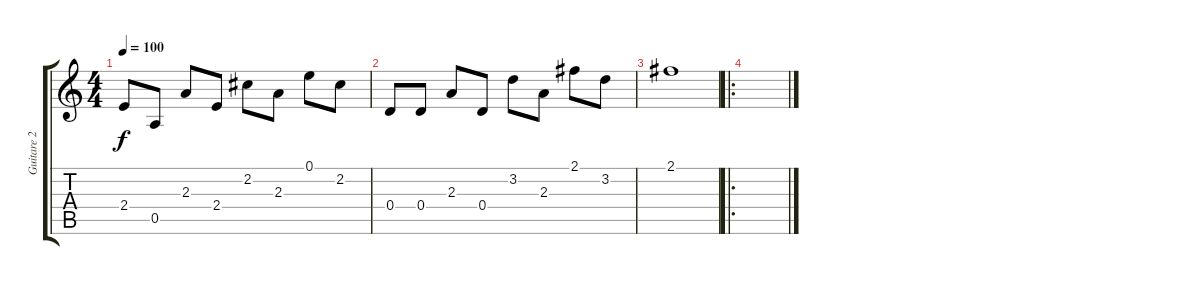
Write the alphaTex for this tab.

\track ("Guitare 2" "Guitare 2") {instrument electricguitarjazz}
\staff {score tabs}
\tuning (E4 B3 G3 D3 A2 E2) {hide}
\ts (4 4)
\tempo 100
\clef g2
\ks c
2.4.8{dy f} 0.5.8 2.3.8 2.4.8 2.2.8 2.3.8 0.1.8 2.2.8 |
0.4.8 0.4.8 2.3.8 0.4.8 3.2.8 2.3.8 2.1.8 3.2.8 |
2.1.1 |
\ro
